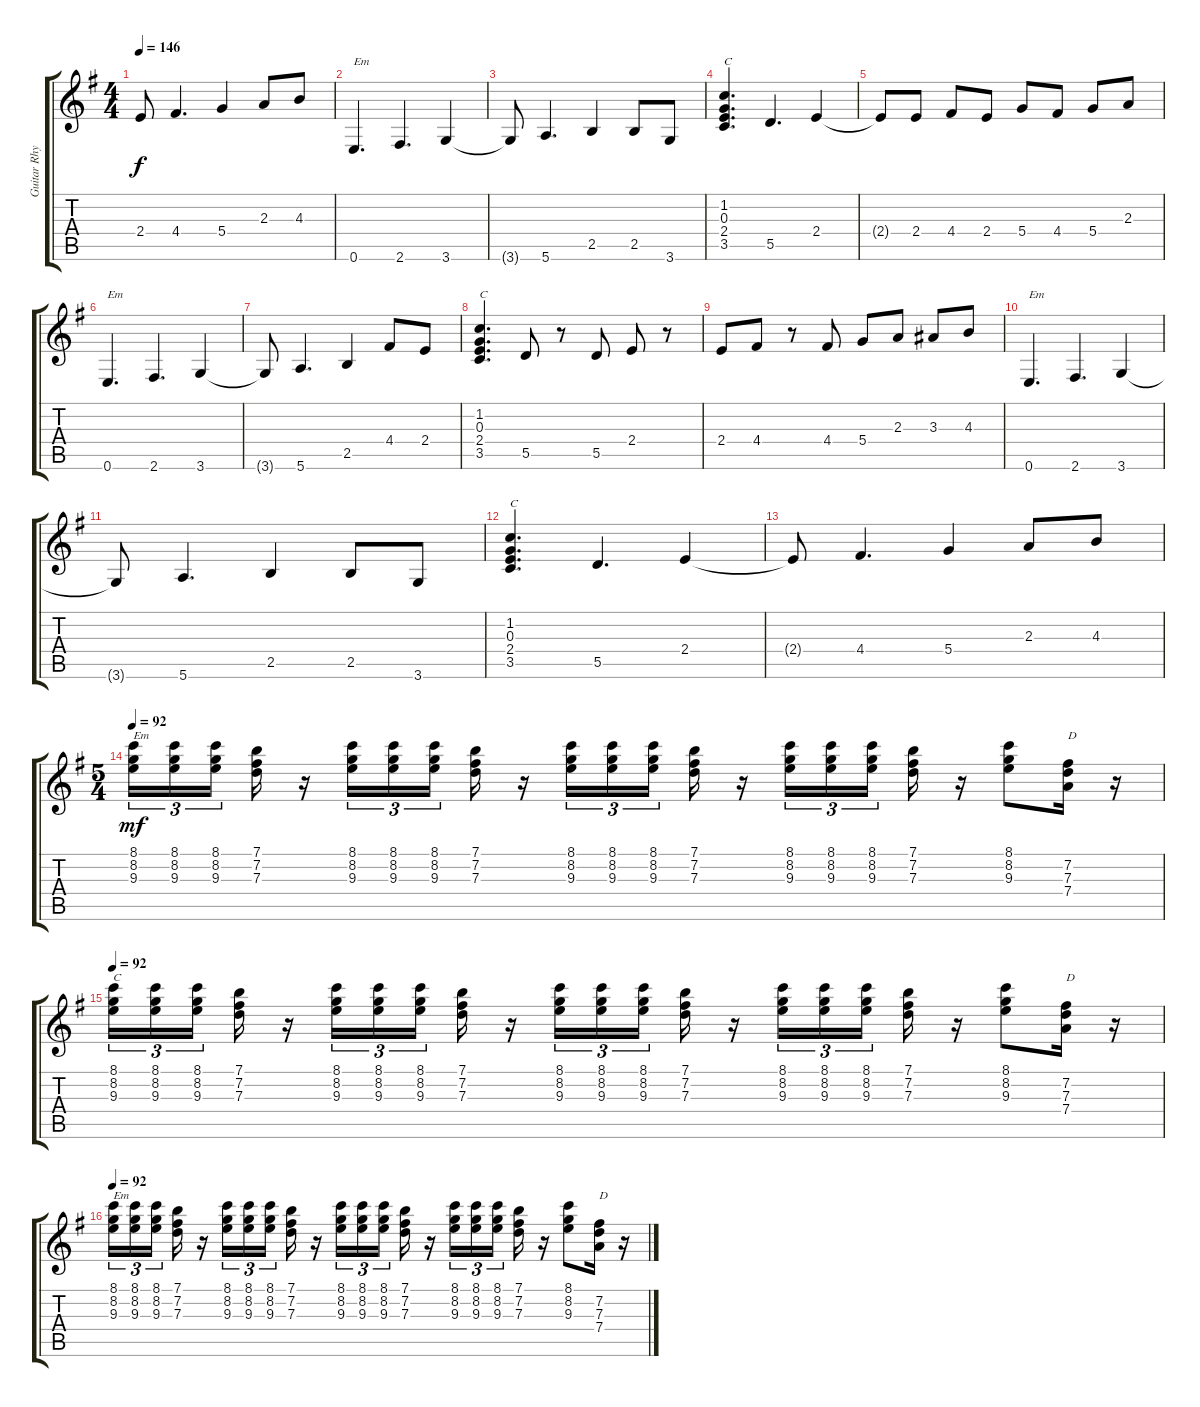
\track ("Guitar Rhythm 4" "Guitar Rhy") {instrument overdrivenguitar}
\staff {score tabs}
\tuning (E4 B3 G3 D3 A2 E2) {hide}
\ts (4 4)
\tempo 146
\clef g2
\ks g
2.4{t}.8{dy f} 4.4.4{d} 5.4.4 2.3.8 4.3.8 |
0.6.4{d txt "Em"} 2.6.4{d} 3.6.4 |
3.6{t}.8 5.6.4{d} 2.5.4 2.5.8 3.6.8 |
(1.2 0.3 2.4 3.5).4{d txt "C"} 5.5.4{d} 2.4.4 |
2.4{t}.8 2.4.8 4.4.8 2.4.8 5.4.8 4.4.8 5.4.8 2.3.8 |
0.6.4{d txt "Em"} 2.6.4{d} 3.6.4 |
3.6{t}.8 5.6.4{d} 2.5.4 4.4.8 2.4.8 |
(1.2 0.3 2.4 3.5).4{d txt "C"} 5.5.8 r.8 5.5.8 2.4.8 r.8 |
2.4.8 4.4.8 r.8 4.4.8 5.4.8 2.3.8 3.3.8 4.3.8 |
0.6.4{d txt "Em"} 2.6.4{d} 3.6.4 |
3.6{t}.8 5.6.4{d} 2.5.4 2.5.8 3.6.8 |
(1.2 0.3 2.4 3.5).4{d txt "C"} 5.5.4{d} 2.4.4 |
2.4{t}.8 4.4.4{d} 5.4.4 2.3.8 4.3.8 |
\ts (5 4)
\tempo 92
(8.1 8.2 9.3).16{tu (3 2) txt "Em" dy mf} (8.1 8.2 9.3).16{tu (3 2)} (8.1 8.2 9.3).16{tu (3 2) beam splitsecondary} (7.1 7.2 7.3).16 r.16 (8.1 8.2 9.3).16{tu (3 2)} (8.1 8.2 9.3).16{tu (3 2)} (8.1 8.2 9.3).16{tu (3 2) beam splitsecondary} (7.1 7.2 7.3).16 r.16 (8.1 8.2 9.3).16{tu (3 2)} (8.1 8.2 9.3).16{tu (3 2)} (8.1 8.2 9.3).16{tu (3 2) beam splitsecondary} (7.1 7.2 7.3).16 r.16 (8.1 8.2 9.3).16{tu (3 2)} (8.1 8.2 9.3).16{tu (3 2)} (8.1 8.2 9.3).16{tu (3 2) beam splitsecondary} (7.1 7.2 7.3).16 r.16 (8.1 8.2 9.3).8 (7.2 7.3 7.4).16{txt "D"} r.16 |
\tempo 92
(8.1 8.2 9.3).16{tu (3 2) txt "C"} (8.1 8.2 9.3).16{tu (3 2)} (8.1 8.2 9.3).16{tu (3 2) beam splitsecondary} (7.1 7.2 7.3).16 r.16 (8.1 8.2 9.3).16{tu (3 2)} (8.1 8.2 9.3).16{tu (3 2)} (8.1 8.2 9.3).16{tu (3 2) beam splitsecondary} (7.1 7.2 7.3).16 r.16 (8.1 8.2 9.3).16{tu (3 2)} (8.1 8.2 9.3).16{tu (3 2)} (8.1 8.2 9.3).16{tu (3 2) beam splitsecondary} (7.1 7.2 7.3).16 r.16 (8.1 8.2 9.3).16{tu (3 2)} (8.1 8.2 9.3).16{tu (3 2)} (8.1 8.2 9.3).16{tu (3 2) beam splitsecondary} (7.1 7.2 7.3).16 r.16 (8.1 8.2 9.3).8 (7.2 7.3 7.4).16{txt "D"} r.16 |
\tempo 92
(8.1 8.2 9.3).16{tu (3 2) txt "Em"} (8.1 8.2 9.3).16{tu (3 2)} (8.1 8.2 9.3).16{tu (3 2) beam splitsecondary} (7.1 7.2 7.3).16 r.16 (8.1 8.2 9.3).16{tu (3 2)} (8.1 8.2 9.3).16{tu (3 2)} (8.1 8.2 9.3).16{tu (3 2) beam splitsecondary} (7.1 7.2 7.3).16 r.16 (8.1 8.2 9.3).16{tu (3 2)} (8.1 8.2 9.3).16{tu (3 2)} (8.1 8.2 9.3).16{tu (3 2) beam splitsecondary} (7.1 7.2 7.3).16 r.16 (8.1 8.2 9.3).16{tu (3 2)} (8.1 8.2 9.3).16{tu (3 2)} (8.1 8.2 9.3).16{tu (3 2) beam splitsecondary} (7.1 7.2 7.3).16 r.16 (8.1 8.2 9.3).8 (7.2 7.3 7.4).16{txt "D"} r.16
